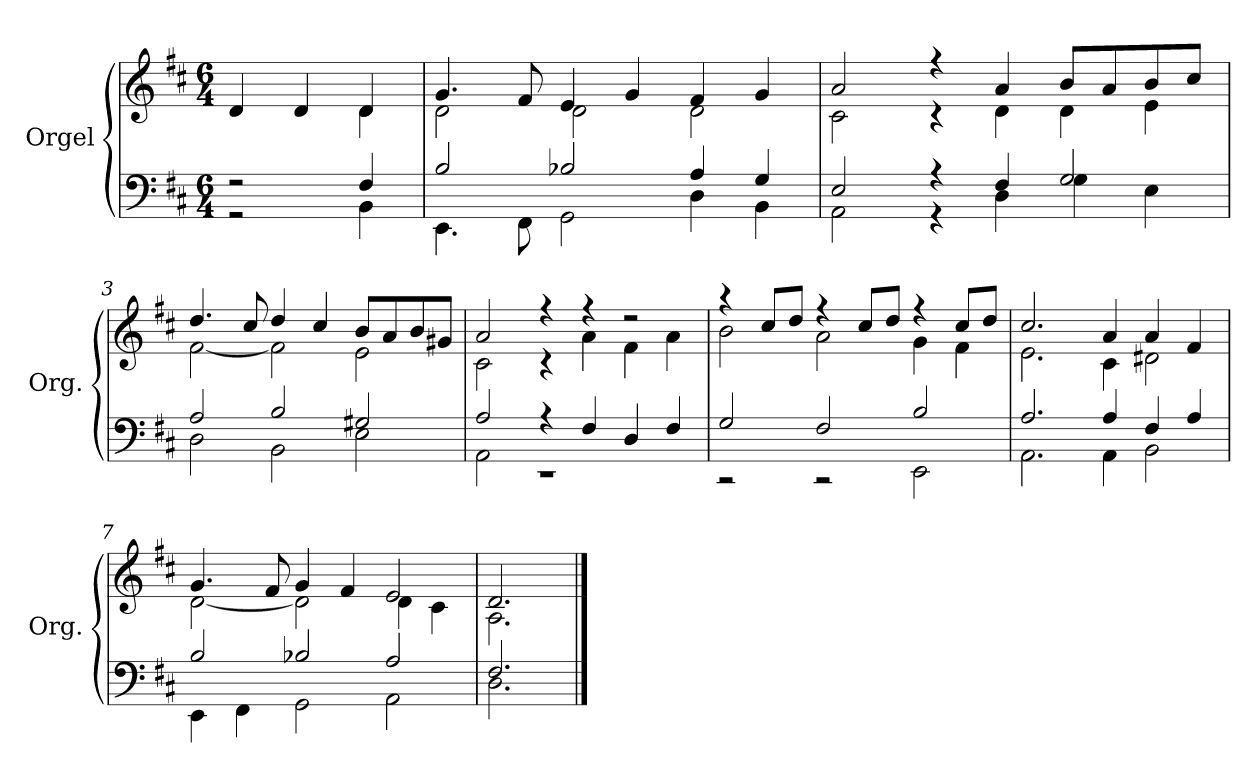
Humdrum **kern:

**kern	**kern
*part1	*part1
*staff2	*staff1
*I"Orgel	*
*I'Org.	*
*clefF4	*clefG2
*k[f#c#]	*k[f#c#]
*M6/4	*M6/4
*MM190	*MM190
=	=
*^	*^
2r	2r	4d/	2ryy
.	.	4d/	.
4F#/	4BB\	4d/	4d\
=1	=1	=1	=1
2B/	4.EE\	4.g/	2d\
.	8FF#\	8f#/	.
2B-X/	2GG\	4e/	2d\
.	.	4g/	.
4A/	4D\	4f#/	2d\
4G/	4BB\	4g/	.
=2	=2	=2	=2
2E/	2AA\	2a/	2c#\
4r	4r	4r	4r
4F#/	4D\	4a/	4d\
2G/	4G\	8b/L	4d\
.	.	8a/	.
.	4E\	8b/	4e\
.	.	8cc#/J	.
=3	=3	=3	=3
2A/	2D\	4.dd/	[2f#\
.	.	8cc#/	.
2B/	2BB\	4dd/	2f#\]
.	.	4cc#/	.
2G#X/	2E\	8b/L	2e\
.	.	8a/	.
.	.	8b/	.
.	.	8g#X/J	.
=4	=4	=4	=4
2A/	2AA\	2a/	2c#\
4r	1r	4r	4r
4F#/	.	4r	4a\
4D/	.	2r	4f#\
4F#/	.	.	4a\
!!LO:LB:g=z	!!
=5	=5	=5	=5
2G/	2r	4r	2b\
.	.	8cc#/L	.
.	.	8dd/J	.
2F#/	2r	4r	2a\
.	.	8cc#/L	.
.	.	8dd/J	.
2B/	2EE\	4r	4g\
.	.	8cc#/L	4f#\
.	.	8dd/J	.
=6	=6	=6	=6
2.A/	2.AA\	2.cc#/	2.e\
4A/	4AA\	4a/	4c#\
4F#/	2BB\	4a/	2d#X\
4A/	.	4f#/	.
=7	=7	=7	=7
2B/	4EE\	4.g/	[2d\
.	4FF#\	.	.
.	.	8f#/	.
2B-X/	2GG\	4g/	2d\]
.	.	4f#/	.
2A/	2AA\	2e/	4d\
.	.	.	4c#\
=8	=8	=8	=8
2.F#/	2.D\	2.d/	2.A\
*v	*v	*	*
*	*v	*v
==	==
*-	*-
